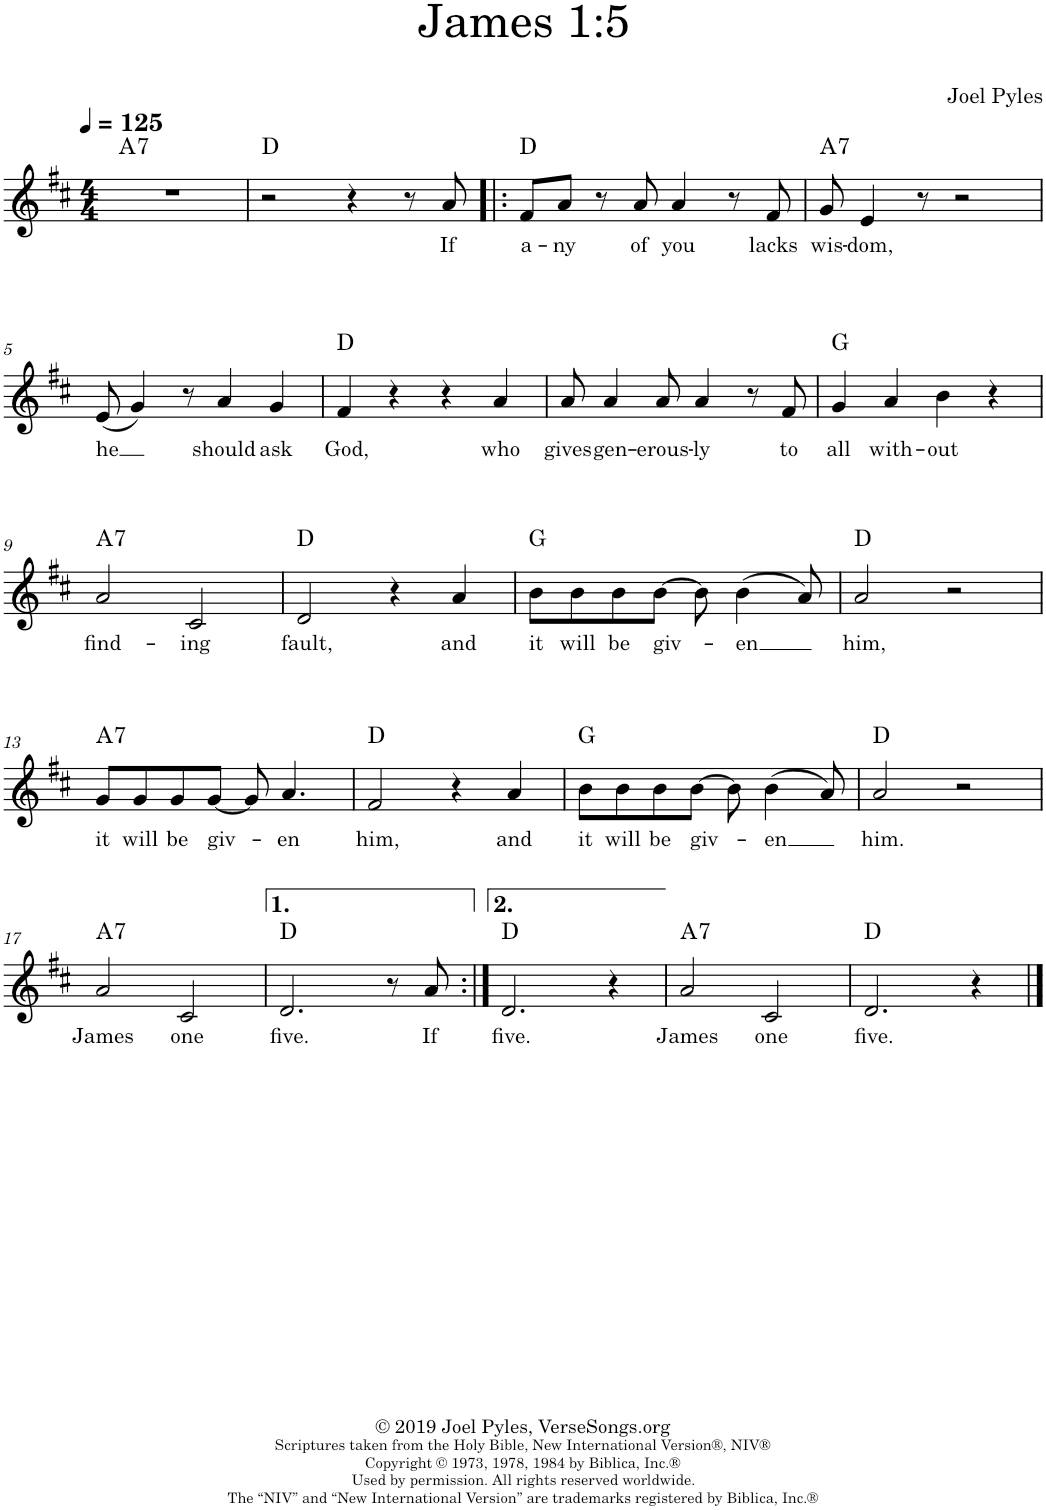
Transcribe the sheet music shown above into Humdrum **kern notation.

**kern	**text	**harte
*part1	*part1	*part1
*staff1	*staff1	*
*I"Piano	*	*
*I'Pno.	*	*
*clefG2	*	*
*k[f#c#]	*	*
*M4/4	*	*
*MM125	*	*
=1	=1	=1
!	!	!LO:H:kt=7
1r	.	A:7
=2	=2	=2
2r	.	D:maj
4r	.	.
8r	.	.
!	!LO:LY:b	!
8a/	If	.
=3!|:	=3!|:	=3!|:
!	!LO:LY:b	!
8f#/L	a-	D:maj
!	!LO:LY:b	!
8a/J	-ny	.
8r	.	.
!	!LO:LY:b	!
8a/	of	.
!	!LO:LY:b	!
4a/	you	.
8r	.	.
!	!LO:LY:b	!
8f#/	lacks	.
=4	=4	=4
!	!LO:LY:b	!LO:H:kt=7
8g/	wis-	A:7
!	!LO:LY:b	!
4e/	-dom,	.
8r	.	.
2r	.	.
!!LO:LB:g=z
=5	=5	=5
!	!LO:LY:b	!
(8e/	he	.
4g/)	.	.
8r	.	.
!	!LO:LY:b	!
4a/	should	.
!	!LO:LY:b	!
4g/	ask	.
=6	=6	=6
!	!LO:LY:b	!
4f#/	God,	D:maj
4r	.	.
4r	.	.
!	!LO:LY:b	!
4a/	who	.
=7	=7	=7
!	!LO:LY:b	!
8a/	gives	.
!	!LO:LY:b	!
4a/	gen-	.
!	!LO:LY:b	!
8a/	-erous-	.
!	!LO:LY:b	!
4a/	-ly	.
8r	.	.
!	!LO:LY:b	!
8f#/	to	.
=8	=8	=8
!	!LO:LY:b	!
4g/	all	G:maj
!	!LO:LY:b	!
4a/	with-	.
!	!LO:LY:b	!
4b\	-out	.
4r	.	.
!!LO:LB:g=z
=9	=9	=9
!	!LO:LY:b	!LO:H:kt=7
2a/	find-	A:7
!	!LO:LY:b	!
2c#/	-ing	.
=10	=10	=10
!	!LO:LY:b	!
2d/	fault,	D:maj
4r	.	.
!	!LO:LY:b	!
4a/	and	.
=11	=11	=11
!	!LO:LY:b	!
8b\L	it	G:maj
!	!LO:LY:b	!
8b\	will	.
!	!LO:LY:b	!
8b\	be	.
!	!LO:LY:b	!
[8b\J	giv-	.
8b\]	.	.
!	!LO:LY:b	!
(4b\	-en	.
8a/)	.	.
=12	=12	=12
!	!LO:LY:b	!
2a/	him,	D:maj
2r	.	.
!!LO:LB:g=z
=13	=13	=13
!	!LO:LY:b	!LO:H:kt=7
8g/L	it	A:7
!	!LO:LY:b	!
8g/	will	.
!	!LO:LY:b	!
8g/	be	.
!	!LO:LY:b	!
[8g/J	giv-	.
8g/]	.	.
!	!LO:LY:b	!
4.a/	-en	.
=14	=14	=14
!	!LO:LY:b	!
2f#/	him,	D:maj
4r	.	.
!	!LO:LY:b	!
4a/	and	.
=15	=15	=15
!	!LO:LY:b	!
8b\L	it	G:maj
!	!LO:LY:b	!
8b\	will	.
!	!LO:LY:b	!
8b\	be	.
!	!LO:LY:b	!
[8b\J	giv-	.
8b\]	.	.
!	!LO:LY:b	!
(4b\	-en	.
8a/)	.	.
=16	=16	=16
!	!LO:LY:b	!
2a/	him.	D:maj
2r	.	.
!!LO:LB:g=z
=17	=17	=17
!	!LO:LY:b	!LO:H:kt=7
2a/	James	A:7
!	!LO:LY:b	!
2c#/	one	.
=18	=18	=18
!	!LO:LY:b	!
2.d/	five.	D:maj
8r	.	.
!	!LO:LY:b	!
8a/	If	.
=19:|!	=19:|!	=19:|!
!	!LO:LY:b	!
2.d/	five.	D:maj
4r	.	.
=20	=20	=20
!	!LO:LY:b	!LO:H:kt=7
2a/	James	A:7
!	!LO:LY:b	!
2c#/	one	.
=21	=21	=21
!	!LO:LY:b	!
2.d/	five.	D:maj
4r	.	.
==	==	==
*-	*-	*-
